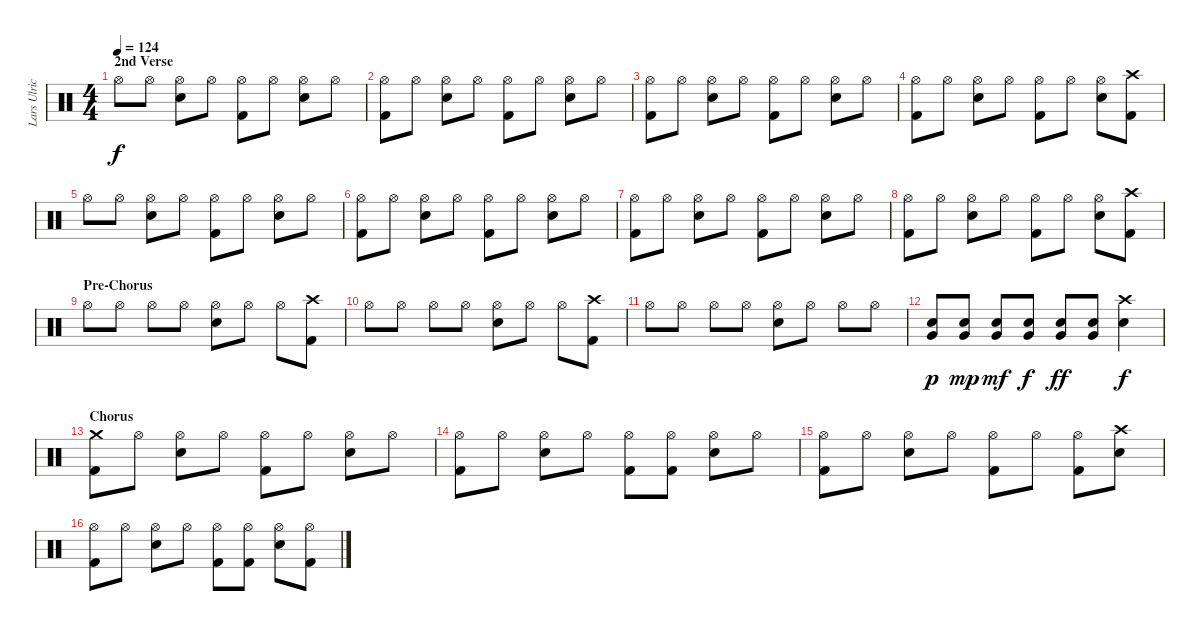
\track ("Lars Ulrich" "Lars Ulric") {instrument percussion}
\staff {score}
\articulation defaults
\ts (4 4)
\section ("" "2nd Verse")
\tempo 124
\clef neutral
\ks c "Hi-Hat (open)".8{dy f} "Hi-Hat (open)".8
("Hi-Hat (open)" "Snare (hit) 2").8 "Hi-Hat (open)".8 ("Hi-Hat (open)" "Kick (hit) 2").8 "Hi-Hat (open)".8 ("Hi-Hat (open)" "Snare (hit) 2").8 "Hi-Hat (open)".8 |
("Hi-Hat (open)" "Kick (hit) 2").8 "Hi-Hat (open)".8 ("Hi-Hat (open)" "Snare (hit) 2").8 "Hi-Hat (open)".8 ("Hi-Hat (open)" "Kick (hit) 2").8 "Hi-Hat (open)".8 ("Hi-Hat (open)" "Snare (hit) 2").8 "Hi-Hat (open)".8 |
("Hi-Hat (open)" "Kick (hit) 2").8 "Hi-Hat (open)".8 ("Hi-Hat (open)" "Snare (hit) 2").8 "Hi-Hat (open)".8 ("Hi-Hat (open)" "Kick (hit) 2").8 "Hi-Hat (open)".8 ("Hi-Hat (open)" "Snare (hit) 2").8 "Hi-Hat (open)".8 |
("Hi-Hat (open)" "Kick (hit) 2").8 "Hi-Hat (open)".8 ("Hi-Hat (open)" "Snare (hit) 2").8 "Hi-Hat (open)".8 ("Hi-Hat (open)" "Kick (hit) 2").8 "Hi-Hat (open)".8 ("Hi-Hat (open)" "Snare (hit) 2").8 ("Crash high (hit)" "Kick (hit) 2").8 |
"Hi-Hat (open)".8 "Hi-Hat (open)".8 ("Hi-Hat (open)" "Snare (hit) 2").8 "Hi-Hat (open)".8 ("Hi-Hat (open)" "Kick (hit) 2").8 "Hi-Hat (open)".8 ("Hi-Hat (open)" "Snare (hit) 2").8 "Hi-Hat (open)".8 |
("Hi-Hat (open)" "Kick (hit) 2").8 "Hi-Hat (open)".8 ("Hi-Hat (open)" "Snare (hit) 2").8 "Hi-Hat (open)".8 ("Hi-Hat (open)" "Kick (hit) 2").8 "Hi-Hat (open)".8 ("Hi-Hat (open)" "Snare (hit) 2").8 "Hi-Hat (open)".8 |
("Hi-Hat (open)" "Kick (hit) 2").8 "Hi-Hat (open)".8 ("Hi-Hat (open)" "Snare (hit) 2").8 "Hi-Hat (open)".8 ("Hi-Hat (open)" "Kick (hit) 2").8 "Hi-Hat (open)".8 ("Hi-Hat (open)" "Snare (hit) 2").8 "Hi-Hat (open)".8 |
("Hi-Hat (open)" "Kick (hit) 2").8 "Hi-Hat (open)".8 ("Hi-Hat (open)" "Snare (hit) 2").8 "Hi-Hat (open)".8 ("Hi-Hat (open)" "Kick (hit) 2").8 "Hi-Hat (open)".8 ("Hi-Hat (open)" "Snare (hit) 2").8 ("Crash high (hit)" "Kick (hit) 2").8 |
\section ("" "Pre-Chorus")
"Hi-Hat (open)".8 "Hi-Hat (open)".8 "Hi-Hat (open)".8 "Hi-Hat (open)".8 ("Hi-Hat (open)" "Snare (hit) 2").8 "Hi-Hat (open)".8 "Hi-Hat (open)".8 ("Crash high (hit)" "Kick (hit) 2").8 |
"Hi-Hat (open)".8 "Hi-Hat (open)".8 "Hi-Hat (open)".8 "Hi-Hat (open)".8 ("Hi-Hat (open)" "Snare (hit) 2").8 "Hi-Hat (open)".8 "Hi-Hat (open)".8 ("Crash high (hit)" "Kick (hit) 2").8 |
"Hi-Hat (open)".8 "Hi-Hat (open)".8 "Hi-Hat (open)".8 "Hi-Hat (open)".8 ("Hi-Hat (open)" "Snare (hit) 2").8 "Hi-Hat (open)".8 "Hi-Hat (open)".8 "Hi-Hat (open)".8 |
("Snare (hit) 2" "Very Low Tom (hit)").8{dy p} ("Snare (hit) 2" "Very Low Tom (hit)").8{dy mp} ("Snare (hit) 2" "Very Low Tom (hit)").8{dy mf} ("Snare (hit) 2" "Very Low Tom (hit)").8{dy f} ("Snare (hit) 2" "Very Low Tom (hit)").8{dy ff} ("Snare (hit) 2" "Very Low Tom (hit)").8 ("Crash high (hit)" "Snare (hit) 2").4{dy f} |
\section ("" "Chorus")
("Crash medium (hit)" "Kick (hit) 2").8 "Hi-Hat (open)".8 ("Hi-Hat (open)" "Snare (hit) 2").8 "Hi-Hat (open)".8 ("Hi-Hat (open)" "Kick (hit) 2").8 "Hi-Hat (open)".8 ("Hi-Hat (open)" "Snare (hit) 2").8 "Hi-Hat (open)".8 |
("Hi-Hat (open)" "Kick (hit) 2").8 "Hi-Hat (open)".8 ("Hi-Hat (open)" "Snare (hit) 2").8 "Hi-Hat (open)".8 ("Hi-Hat (open)" "Kick (hit) 2").8 ("Hi-Hat (open)" "Kick (hit) 2").8 ("Hi-Hat (open)" "Snare (hit) 2").8 "Hi-Hat (open)".8 |
("Hi-Hat (open)" "Kick (hit) 2").8 "Hi-Hat (open)".8 ("Hi-Hat (open)" "Snare (hit) 2").8 "Hi-Hat (open)".8 ("Hi-Hat (open)" "Kick (hit) 2").8 "Hi-Hat (open)".8 ("Hi-Hat (open)" "Kick (hit) 2").8 ("Crash high (hit)" "Snare (hit) 2").8 |
("Hi-Hat (open)" "Kick (hit) 2").8 "Hi-Hat (open)".8 ("Hi-Hat (open)" "Snare (hit) 2").8 "Hi-Hat (open)".8 ("Hi-Hat (open)" "Kick (hit) 2").8 ("Hi-Hat (open)" "Kick (hit) 2").8 ("Hi-Hat (open)" "Snare (hit) 2").8 ("Hi-Hat (open)" "Kick (hit) 2").8
